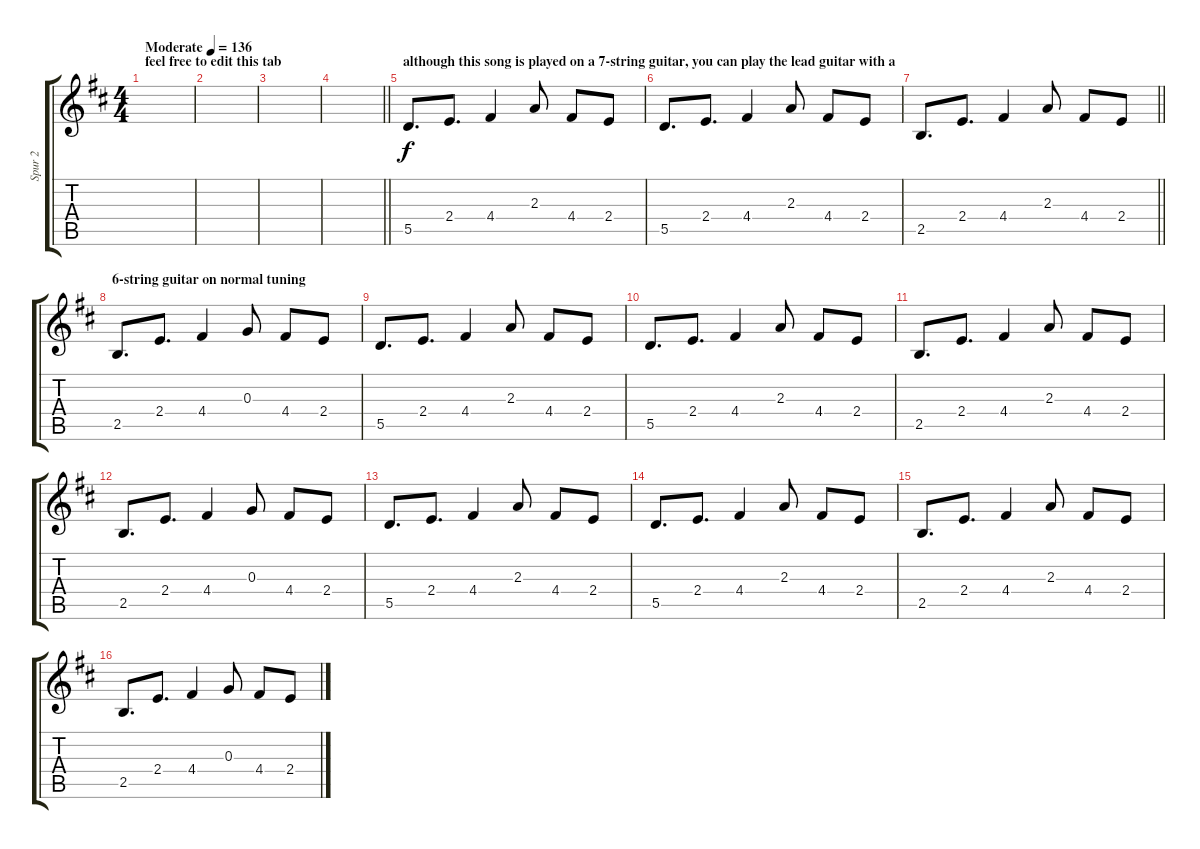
\track ("Spur 2" "Spur 2") {instrument overdrivenguitar}
\staff {score tabs}
\tuning (E4 B3 G3 D3 A2 E2) {hide}
\ts (4 4)
\section ("" "feel free to edit this tab")
\tempo (136 "Moderate")
\clef g2
\ks d
|
|
|
\barLineRight lightlight
|
\section ("" "although this song is played on a 7-string guitar, you can play the lead guitar with a")
5.5.8{d} 2.4.8{d} 4.4.4 2.3.8 4.4.8 2.4.8 |
5.5.8{d} 2.4.8{d} 4.4.4 2.3.8 4.4.8 2.4.8 |
\barLineRight lightlight
2.5.8{d} 2.4.8{d} 4.4.4 2.3.8 4.4.8 2.4.8 |
\section ("" "6-string guitar on normal tuning")
2.5.8{d} 2.4.8{d} 4.4.4 0.3.8 4.4.8 2.4.8 |
5.5.8{d} 2.4.8{d} 4.4.4 2.3.8 4.4.8 2.4.8 |
5.5.8{d} 2.4.8{d} 4.4.4 2.3.8 4.4.8 2.4.8 |
2.5.8{d} 2.4.8{d} 4.4.4 2.3.8 4.4.8 2.4.8 |
2.5.8{d} 2.4.8{d} 4.4.4 0.3.8 4.4.8 2.4.8 |
5.5.8{d} 2.4.8{d} 4.4.4 2.3.8 4.4.8 2.4.8 |
5.5.8{d} 2.4.8{d} 4.4.4 2.3.8 4.4.8 2.4.8 |
2.5.8{d} 2.4.8{d} 4.4.4 2.3.8 4.4.8 2.4.8 |
2.5.8{d} 2.4.8{d} 4.4.4 0.3.8 4.4.8 2.4.8
